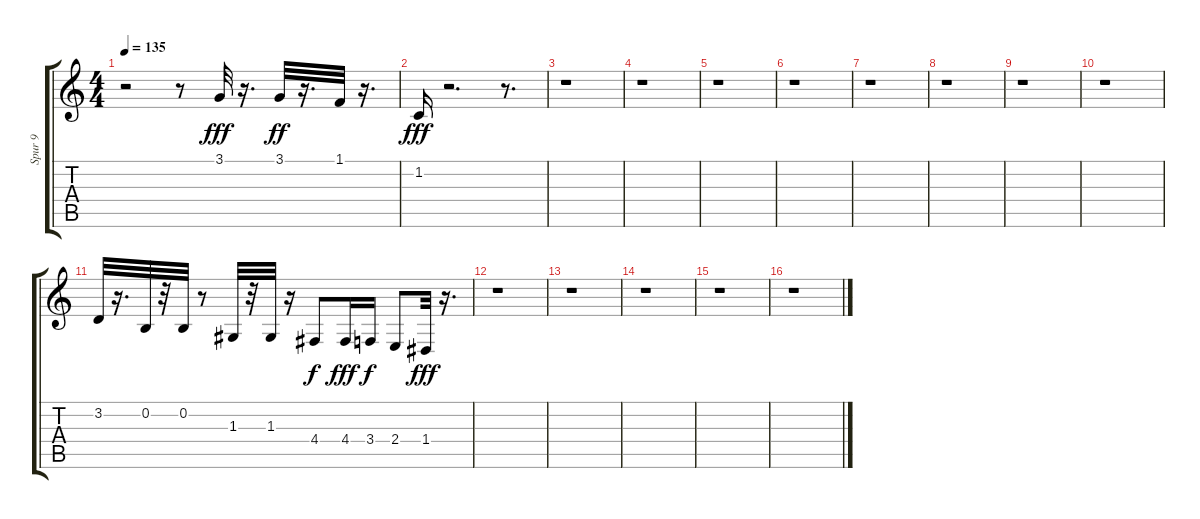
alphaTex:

\track ("Spur 9" "Spur 9") {instrument synthdrum}
\staff {score tabs}
\tuning (E4 B3 G3 D3 A2 E2) {hide}
\ts (4 4)
\tempo 135
\clef g2
\ks c
r.2{dy fff} r.8 3.1.32 r.16{d} 3.1.32{dy ff} r.16{d} 1.1.32 r.16{d} |
1.2.16{dy fff} r.2{d} r.8{d} |
r.1 |
r.1 |
r.1 |
r.1 |
r.1 |
r.1 |
r.1 |
r.1 |
3.2.32 r.16{d} 0.2.32 r.32 0.2.32 r.8 1.3.32 r.32 1.3.32 r.16 4.4.8{dy f} 4.4.16{dy fff} 3.4.16{dy f} 2.4.8 1.4.32{dy fff} r.16{d} |
r.1 |
r.1 |
r.1 |
r.1 |
r.1
